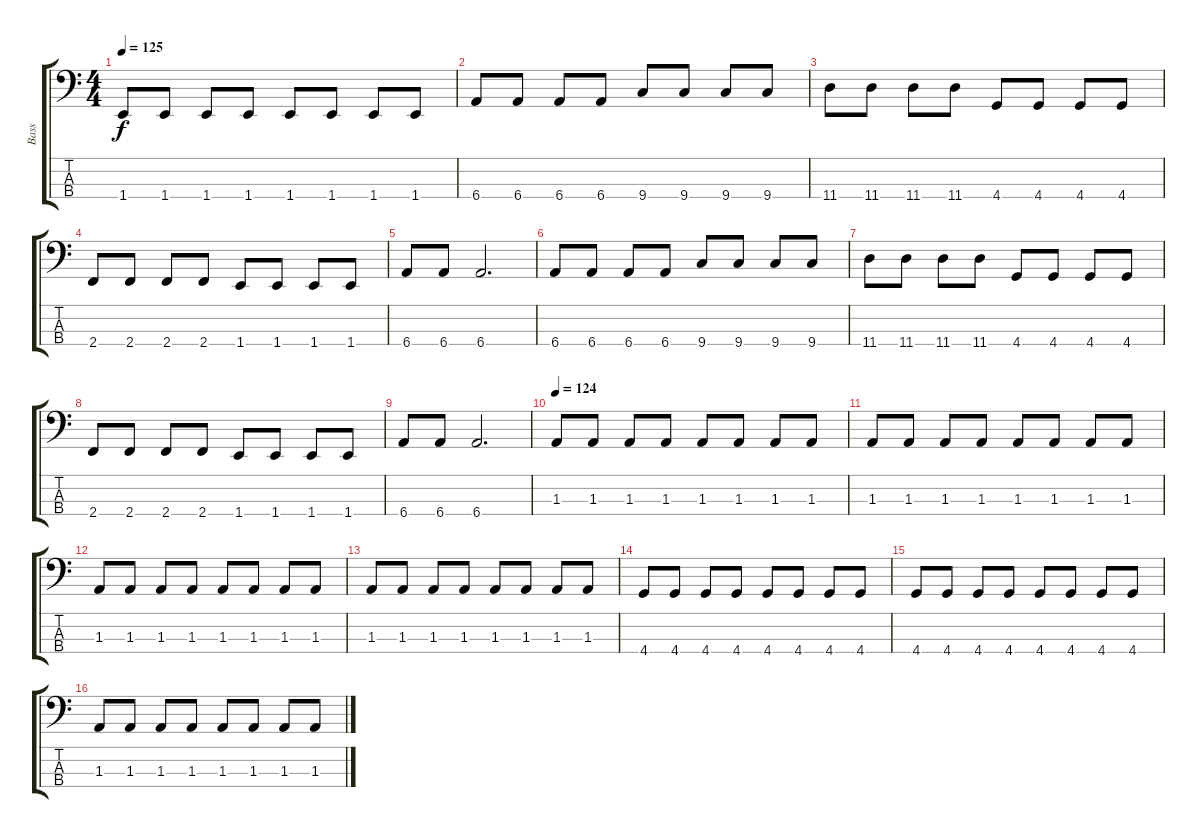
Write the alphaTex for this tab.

\track ("Bass" "Bass") {instrument electricbasspick}
\staff {score tabs}
\tuning (Gb2 Db2 Ab1 Eb1) {hide}
\ts (4 4)
\tempo 125
\clef f4
\ks c
1.4.8{dy f} 1.4.8 1.4.8 1.4.8 1.4.8 1.4.8 1.4.8 1.4.8 |
6.4.8 6.4.8 6.4.8 6.4.8 9.4.8 9.4.8 9.4.8 9.4.8 |
11.4.8 11.4.8 11.4.8 11.4.8 4.4.8 4.4.8 4.4.8 4.4.8 |
2.4.8 2.4.8 2.4.8 2.4.8 1.4.8 1.4.8 1.4.8 1.4.8 |
6.4.8 6.4.8 6.4.2{d} |
6.4.8 6.4.8 6.4.8 6.4.8 9.4.8 9.4.8 9.4.8 9.4.8 |
11.4.8 11.4.8 11.4.8 11.4.8 4.4.8 4.4.8 4.4.8 4.4.8 |
2.4.8 2.4.8 2.4.8 2.4.8 1.4.8 1.4.8 1.4.8 1.4.8 |
6.4.8 6.4.8 6.4.2{d} |
\tempo 124
1.3.8 1.3.8 1.3.8 1.3.8 1.3.8 1.3.8 1.3.8 1.3.8 |
1.3.8 1.3.8 1.3.8 1.3.8 1.3.8 1.3.8 1.3.8 1.3.8 |
1.3.8 1.3.8 1.3.8 1.3.8 1.3.8 1.3.8 1.3.8 1.3.8 |
1.3.8 1.3.8 1.3.8 1.3.8 1.3.8 1.3.8 1.3.8 1.3.8 |
4.4.8 4.4.8 4.4.8 4.4.8 4.4.8 4.4.8 4.4.8 4.4.8 |
4.4.8 4.4.8 4.4.8 4.4.8 4.4.8 4.4.8 4.4.8 4.4.8 |
1.3.8 1.3.8 1.3.8 1.3.8 1.3.8 1.3.8 1.3.8 1.3.8
